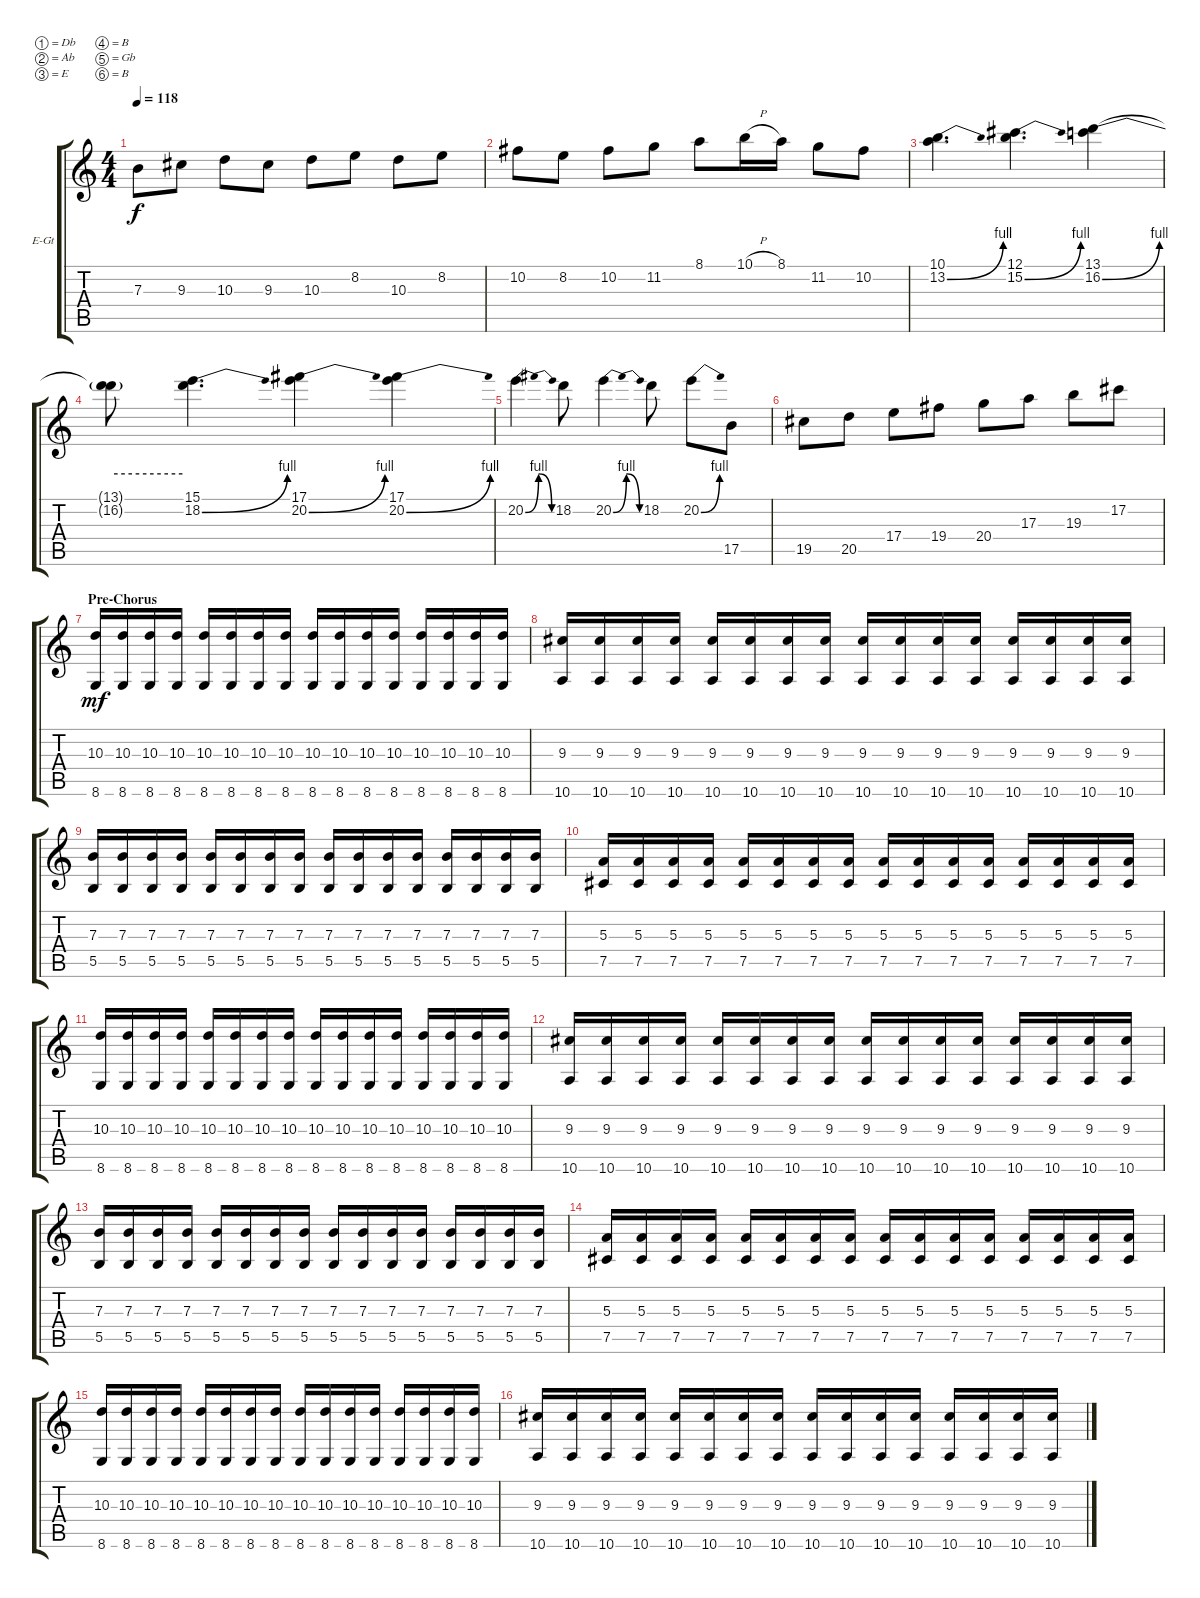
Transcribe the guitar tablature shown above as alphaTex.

\bracketExtendMode groupsimilarinstruments
\firstSystemTrackNameOrientation horizontal
\otherSystemsTrackNameOrientation horizontal
\track ("Dist 1" "E-Gt") {solo instrument electricguitarclean}
\staff {score tabs}
\tuning (Db4 Ab3 E3 B2 Gb2 B1)
\ts (4 4)
\tempo 118
\clef g2
\ks c
7.3.8{dy f} 9.3.8 10.3.8 9.3.8 10.3.8 8.2.8 10.3.8 8.2.8 |
10.2.8 8.2.8 10.2.8 11.2.8 8.1.8 10.1{h}.16 8.1.16 11.2.8 10.2.8 |
(13.2{be (bend 0 0 60 4)} 10.1).4{d} (15.2{be (bend 0 0 60 4)} 12.1).4{d} (16.2{be (bend 0 0 60 4)} 13.1).4 |
(16.2{be (hold 0 4 60 4) t} 13.1{t}).8 (18.2{be (bend 0 0 60 4)} 15.1).4{d} (20.2{be (bend 0 0 60 4)} 17.1).4 (20.2{be (bend 0 0 60 4)} 17.1).4 |
20.2{be (bendrelease 0 0 30 4 30 4 60 0)}.4 18.2.8 20.2{be (bendrelease 0 0 30 4 30 4 60 0)}.4 18.2.8 20.2{be (bend 0 0 60 4)}.8 17.5.8 |
19.5.8 20.5.8 17.4.8 19.4.8 20.4.8 17.3.8 19.3.8 17.2.8 |
\section ("" "Pre-Chorus")
(8.6 10.3).16{dy mf} (8.6 10.3).16 (8.6 10.3).16 (8.6 10.3).16 (8.6 10.3).16 (8.6 10.3).16 (8.6 10.3).16 (8.6 10.3).16 (8.6 10.3).16 (8.6 10.3).16 (8.6 10.3).16 (8.6 10.3).16 (8.6 10.3).16 (8.6 10.3).16 (8.6 10.3).16 (8.6 10.3).16 |
(10.6 9.3).16 (10.6 9.3).16 (10.6 9.3).16 (10.6 9.3).16 (10.6 9.3).16 (10.6 9.3).16 (10.6 9.3).16 (10.6 9.3).16 (10.6 9.3).16 (10.6 9.3).16 (10.6 9.3).16 (10.6 9.3).16 (10.6 9.3).16 (10.6 9.3).16 (10.6 9.3).16 (10.6 9.3).16 |
(5.5 7.3).16 (5.5 7.3).16 (5.5 7.3).16 (5.5 7.3).16 (5.5 7.3).16 (5.5 7.3).16 (5.5 7.3).16 (5.5 7.3).16 (5.5 7.3).16 (5.5 7.3).16 (5.5 7.3).16 (5.5 7.3).16 (5.5 7.3).16 (5.5 7.3).16 (5.5 7.3).16 (5.5 7.3).16 |
(7.5 5.3).16 (7.5 5.3).16 (7.5 5.3).16 (7.5 5.3).16 (7.5 5.3).16 (7.5 5.3).16 (7.5 5.3).16 (7.5 5.3).16 (7.5 5.3).16 (7.5 5.3).16 (7.5 5.3).16 (7.5 5.3).16 (7.5 5.3).16 (7.5 5.3).16 (7.5 5.3).16 (7.5 5.3).16 |
(8.6 10.3).16 (8.6 10.3).16 (8.6 10.3).16 (8.6 10.3).16 (8.6 10.3).16 (8.6 10.3).16 (8.6 10.3).16 (8.6 10.3).16 (8.6 10.3).16 (8.6 10.3).16 (8.6 10.3).16 (8.6 10.3).16 (8.6 10.3).16 (8.6 10.3).16 (8.6 10.3).16 (8.6 10.3).16 |
(10.6 9.3).16 (10.6 9.3).16 (10.6 9.3).16 (10.6 9.3).16 (10.6 9.3).16 (10.6 9.3).16 (10.6 9.3).16 (10.6 9.3).16 (10.6 9.3).16 (10.6 9.3).16 (10.6 9.3).16 (10.6 9.3).16 (10.6 9.3).16 (10.6 9.3).16 (10.6 9.3).16 (10.6 9.3).16 |
(5.5 7.3).16 (5.5 7.3).16 (5.5 7.3).16 (5.5 7.3).16 (5.5 7.3).16 (5.5 7.3).16 (5.5 7.3).16 (5.5 7.3).16 (5.5 7.3).16 (5.5 7.3).16 (5.5 7.3).16 (5.5 7.3).16 (5.5 7.3).16 (5.5 7.3).16 (5.5 7.3).16 (5.5 7.3).16 |
(7.5 5.3).16 (7.5 5.3).16 (7.5 5.3).16 (7.5 5.3).16 (7.5 5.3).16 (7.5 5.3).16 (7.5 5.3).16 (7.5 5.3).16 (7.5 5.3).16 (7.5 5.3).16 (7.5 5.3).16 (7.5 5.3).16 (7.5 5.3).16 (7.5 5.3).16 (7.5 5.3).16 (7.5 5.3).16 |
(8.6 10.3).16 (8.6 10.3).16 (8.6 10.3).16 (8.6 10.3).16 (8.6 10.3).16 (8.6 10.3).16 (8.6 10.3).16 (8.6 10.3).16 (8.6 10.3).16 (8.6 10.3).16 (8.6 10.3).16 (8.6 10.3).16 (8.6 10.3).16 (8.6 10.3).16 (8.6 10.3).16 (8.6 10.3).16 |
(10.6 9.3).16 (10.6 9.3).16 (10.6 9.3).16 (10.6 9.3).16 (10.6 9.3).16 (10.6 9.3).16 (10.6 9.3).16 (10.6 9.3).16 (10.6 9.3).16 (10.6 9.3).16 (10.6 9.3).16 (10.6 9.3).16 (10.6 9.3).16 (10.6 9.3).16 (10.6 9.3).16 (10.6 9.3).16
